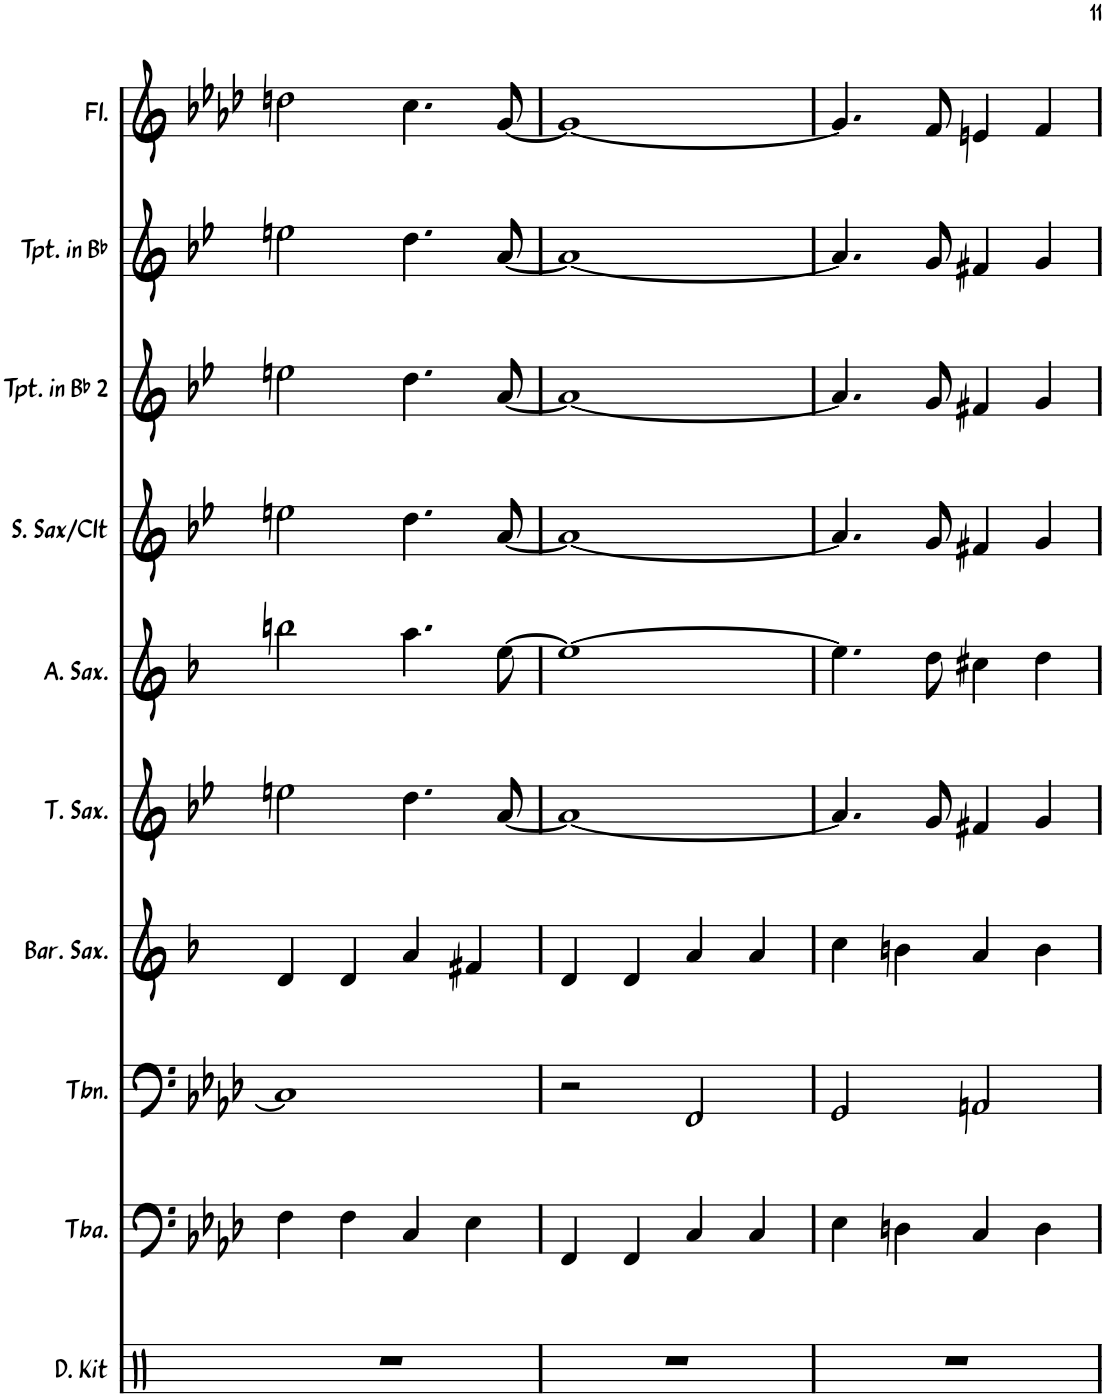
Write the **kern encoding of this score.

**kern	**kern	**kern	**kern	**kern	**kern	**kern	**kern	**kern	**kern
*part10	*part9	*part8	*part7	*part6	*part5	*part4	*part3	*part2	*part1
*staff10	*staff9	*staff8	*staff7	*staff6	*staff5	*staff4	*staff3	*staff2	*staff1
*I"Drum Kit	*I"Tuba	*I"Trombone	*I"Baritone Saxophone	*I"Tenor Saxophone	*I"Alto Saxophone	*I"Soprano Saxophone	*I"Trumpet in Bb 2	*I"Trumpet in Bb	*I"Flute
*I'D. Kit	*I'Tba.	*I'Tbn.	*I'Bar. Sax.	*I'T. Sax.	*I'A. Sax.	*	*I'Tpt. in Bb 2	*I'Tpt. in Bb	*I'Fl.
!!LO:PB:g=z
*clefX	*clefF4	*clefF4	*clefG2	*clefG2	*clefG2	*clefG2	*clefG2	*clefG2	*clefG2
*	*	*	*Trd12c21	*Trd8c14	*Trd5c9	*Trd1c2	*Trd1c2	*Trd1c2	*
*k[]	*k[b-e-a-d-]	*k[b-e-a-d-]	*k[b-]	*k[b-e-]	*k[b-]	*k[b-e-]	*k[b-e-]	*k[b-e-]	*k[b-e-a-d-]
*M2/2	*M2/2	*M2/2	*M2/2	*M2/2	*M2/2	*M2/2	*M2/2	*M2/2	*M2/2
*met(c|)	*met(c|)	*met(c|)	*met(c|)	*met(c|)	*met(c|)	*met(c|)	*met(c|)	*met(c|)	*met(c|)
=22	=22	=22	=22	=22	=22	=22	=22	=22	=22
1r	4F\	1C]	4d/	2een\	2bbn\	2een\	2een\	2een\	2ddn\
.	4F\	.	4d/	.	.	.	.	.	.
.	4C/	.	4a/	4.dd\	4.aa\	4.dd\	4.dd\	4.dd\	4.cc\
.	4E-\	.	4f#X/	.	.	.	.	.	.
.	.	.	.	[8a/	[8ee\	[8a/	[8a/	[8a/	[8g/
=23	=23	=23	=23	=23	=23	=23	=23	=23	=23
1r	4FF/	2r	4d/	1a_	1ee_	1a_	1a_	1a_	1g_
.	4FF/	.	4d/	.	.	.	.	.	.
.	4C/	2FF/	4a/	.	.	.	.	.	.
.	4C/	.	4a/	.	.	.	.	.	.
=24	=24	=24	=24	=24	=24	=24	=24	=24	=24
1r	4E-\	2GG/	4cc\	4.a/]	4.ee\]	4.a/]	4.a/]	4.a/]	4.g/]
.	4Dn\	.	4bn\	.	.	.	.	.	.
.	.	.	.	8g/	8dd\	8g/	8g/	8g/	8f/
.	4C/	2AAn/	4a/	4f#X/	4cc#X\	4f#X/	4f#X/	4f#X/	4en/
.	4D\	.	4b\	4g/	4dd\	4g/	4g/	4g/	4f/
=	=	=	=	=	=	=	=	=	=
*-	*-	*-	*-	*-	*-	*-	*-	*-	*-
